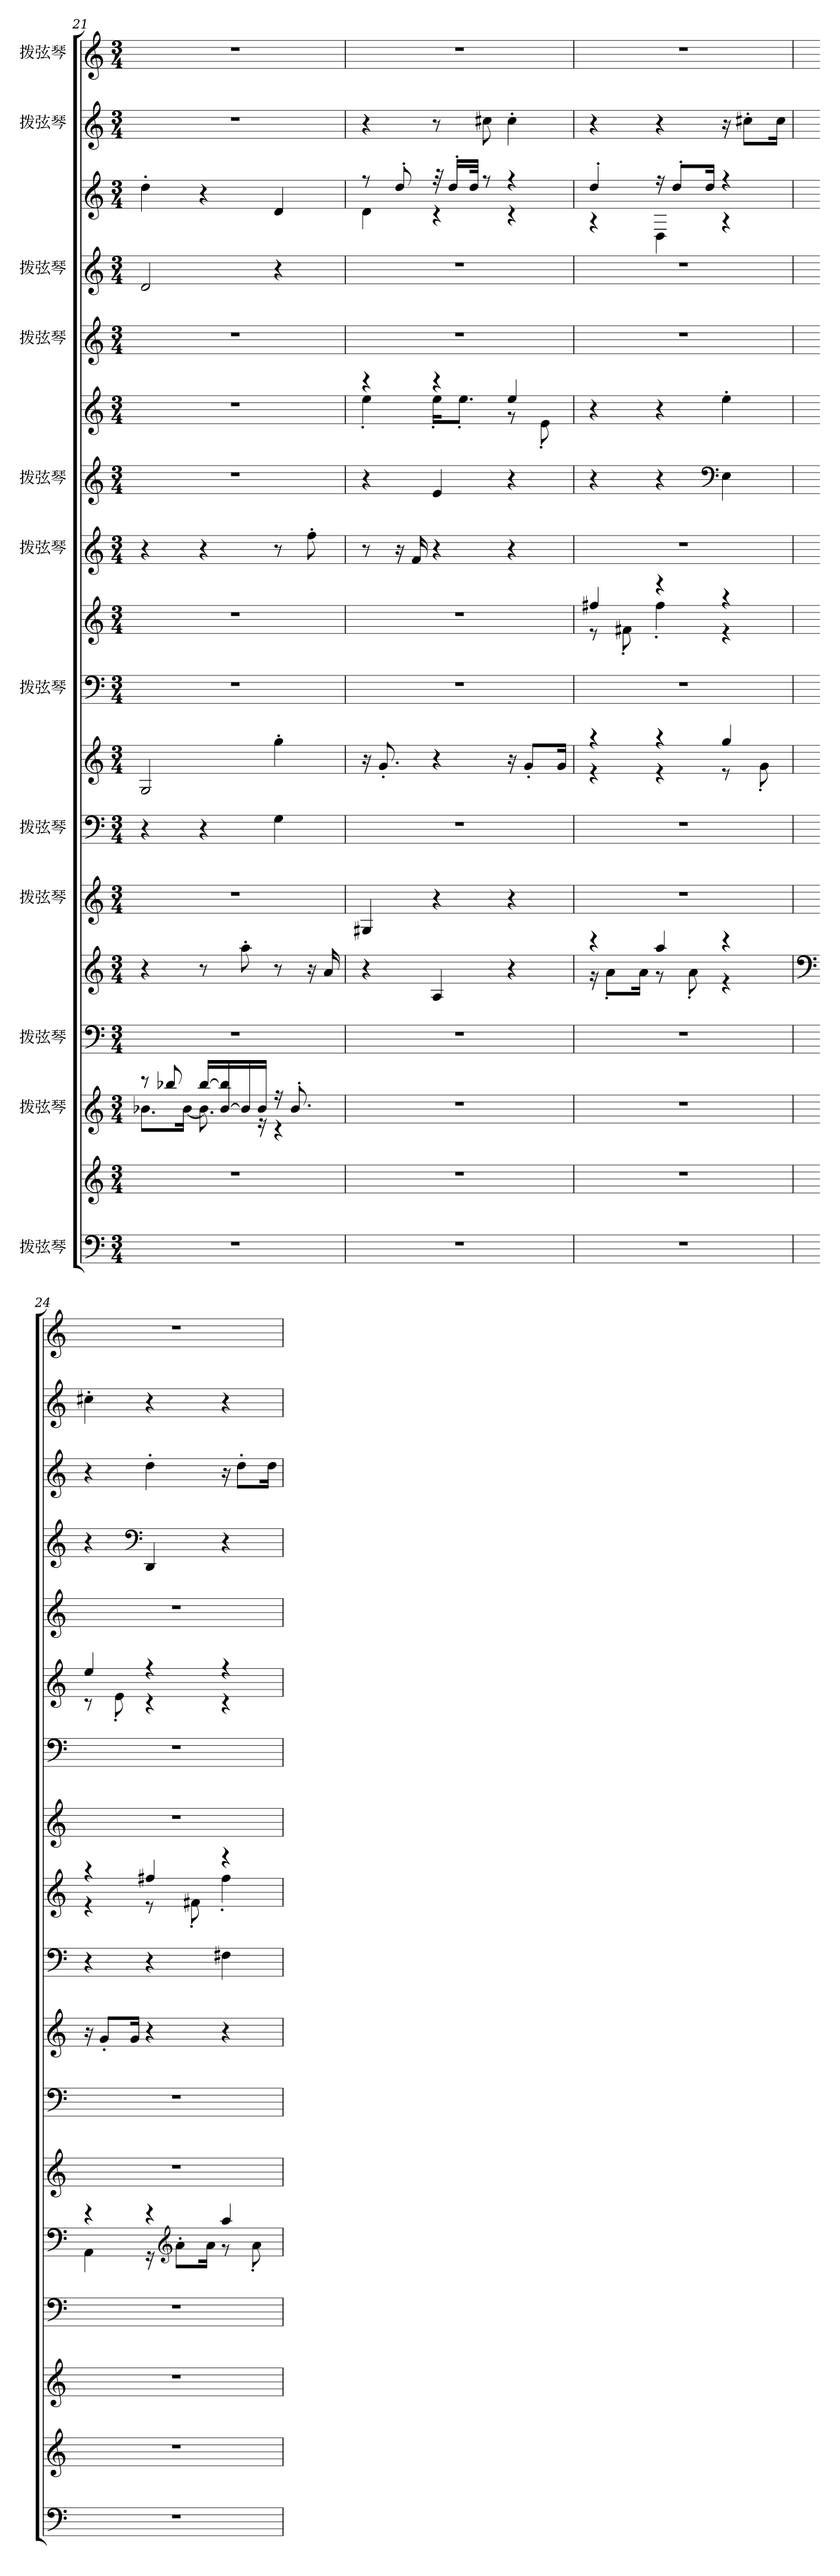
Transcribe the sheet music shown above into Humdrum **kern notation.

**kern	**kern	**kern	**kern	**kern	**kern	**kern	**kern	**kern	**kern	**kern	**kern	**kern	**kern	**kern	**kern	**kern	**kern
*part12	*part12	*part11	*part10	*part10	*part9	*part8	*part8	*part7	*part7	*part6	*part5	*part5	*part4	*part3	*part3	*part2	*part1
*staff18	*staff17	*staff16	*staff15	*staff14	*staff13	*staff12	*staff11	*staff10	*staff9	*staff8	*staff7	*staff6	*staff5	*staff4	*staff3	*staff2	*staff1
*I"拨弦琴	*	*I"拨弦琴	*I"拨弦琴	*	*I"拨弦琴	*I"拨弦琴	*	*I"拨弦琴	*	*I"拨弦琴	*I"拨弦琴	*	*I"拨弦琴	*I"拨弦琴	*	*I"拨弦琴	*I"拨弦琴
*clefF4	*clefG2	*clefG2	*clefF4	*clefG2	*clefG2	*clefF4	*clefG2	*clefF4	*clefG2	*clefG2	*clefG2	*clefG2	*clefG2	*clefG2	*clefG2	*clefG2	*clefG2
*k[]	*k[]	*k[]	*k[]	*k[]	*k[]	*k[]	*k[]	*k[]	*k[]	*k[]	*k[]	*k[]	*k[]	*k[]	*k[]	*k[]	*k[]
*M3/4	*M3/4	*M3/4	*M3/4	*M3/4	*M3/4	*M3/4	*M3/4	*M3/4	*M3/4	*M3/4	*M3/4	*M3/4	*M3/4	*M3/4	*M3/4	*M3/4	*M3/4
=21	=21	=21	=21	=21	=21	=21	=21	=21	=21	=21	=21	=21	=21	=21	=21	=21	=21
*	*	*^	*	*	*	*	*	*	*	*	*	*	*	*	*	*	*
2.r	2.r	8r	8.b-X\L	2.r	4r	2.r	4r	2G/	2.r	2.r	4r	2.r	2.r	2.r	2d/	4dd'\	2.r	2.r
.	.	8bb-X/	.	.	.	.	.	.	.	.	.	.	.	.	.	.	.	.
.	.	.	[16b-\Jk	.	.	.	.	.	.	.	.	.	.	.	.	.	.	.
.	.	[16bb-/LL	8.b-\]	.	8r	.	4r	.	.	.	4r	.	.	.	.	4r	.	.
.	.	[16b-/ 16bb-/]	.	.	.	.	.	.	.	.	.	.	.	.	.	.	.	.
.	.	16b-/]	.	.	8aa'\	.	.	.	.	.	.	.	.	.	.	.	.	.
.	.	16b-/JJ	16r	.	.	.	.	.	.	.	.	.	.	.	.	.	.	.
.	.	16r	4r	.	8r	.	4G\	4gg'\	.	.	8r	.	.	.	4r	4d/	.	.
.	.	8.b-'/	.	.	.	.	.	.	.	.	.	.	.	.	.	.	.	.
.	.	.	.	.	16r	.	.	.	.	.	8ff'\	.	.	.	.	.	.	.
.	.	.	.	.	16a/	.	.	.	.	.	.	.	.	.	.	.	.	.
*	*	*v	*v	*	*	*	*	*	*	*	*	*	*	*	*	*	*	*
!!LO:PB:g=z
=22	=22	=22	=22	=22	=22	=22	=22	=22	=22	=22	=22	=22	=22	=22	=22	=22	=22
*	*	*	*	*	*	*	*	*	*	*	*	*^	*	*	*^	*	*
2.r	2.r	2.r	2.r	4r	4G#X/	2.r	16r	2.r	2.r	8r	4r	4r	4ee'\	2.r	2.r	8r	4d\	4r	2.r
.	.	.	.	.	.	.	8.g'/	.	.	.	.	.	.	.	.	.	.	.	.
.	.	.	.	.	.	.	.	.	.	16r	.	.	.	.	.	8dd'/	.	.	.
.	.	.	.	.	.	.	.	.	.	16f/	.	.	.	.	.	.	.	.	.
.	.	.	.	4A/	4r	.	4r	.	.	4r	4e/	4r	16ee'\KL	.	.	32r	4r	8r	.
.	.	.	.	.	.	.	.	.	.	.	.	.	.	.	.	16dd'/LL	.	.	.
.	.	.	.	.	.	.	.	.	.	.	.	.	8.ee'\J	.	.	.	.	.	.
.	.	.	.	.	.	.	.	.	.	.	.	.	.	.	.	32dd/JJk	.	.	.
.	.	.	.	.	.	.	.	.	.	.	.	.	.	.	.	8r	.	8cc#X\	.
.	.	.	.	4r	4r	.	16r	.	.	4r	4r	4ee/	8r	.	.	4r	4r	4cc#'\	.
.	.	.	.	.	.	.	8g'/L	.	.	.	.	.	.	.	.	.	.	.	.
.	.	.	.	.	.	.	.	.	.	.	.	.	8e'\	.	.	.	.	.	.
.	.	.	.	.	.	.	16g/Jk	.	.	.	.	.	.	.	.	.	.	.	.
*	*	*	*	*	*	*	*	*	*	*	*	*v	*v	*	*	*	*	*	*
=23	=23	=23	=23	=23	=23	=23	=23	=23	=23	=23	=23	=23	=23	=23	=23	=23	=23	=23
*	*	*	*	*^	*	*	*^	*	*^	*	*	*	*	*	*	*	*	*
2.r	2.r	2.r	2.r	4r	16r	2.r	2.r	4r	4r	2.r	4ff#X/	8r	2.r	4r	4r	2.r	2.r	4dd'/	4r	4r	2.r
.	.	.	.	.	8a'\L	.	.	.	.	.	.	.	.	.	.	.	.	.	.	.	.
.	.	.	.	.	.	.	.	.	.	.	.	8f#X'\	.	.	.	.	.	.	.	.	.
.	.	.	.	.	16a\Jk	.	.	.	.	.	.	.	.	.	.	.	.	.	.	.	.
.	.	.	.	4aa/	8r	.	.	4r	4r	.	4r	4ff#'\	.	4r	4r	.	.	16r	4D\	4r	.
.	.	.	.	.	.	.	.	.	.	.	.	.	.	.	.	.	.	8dd'/L	.	.	.
.	.	.	.	.	8a'\	.	.	.	.	.	.	.	.	.	.	.	.	.	.	.	.
.	.	.	.	.	.	.	.	.	.	.	.	.	.	.	.	.	.	16dd/Jk	.	.	.
*	*	*	*	*	*	*	*	*	*	*	*	*	*	*clefF4	*	*	*	*	*	*	*
.	.	.	.	4r	4r	.	.	4gg/	8r	.	4r	4r	.	4E\	4ee'\	.	.	4r	4r	16r	.
.	.	.	.	.	.	.	.	.	.	.	.	.	.	.	.	.	.	.	.	8cc#X'\L	.
.	.	.	.	.	.	.	.	.	8g'\	.	.	.	.	.	.	.	.	.	.	.	.
.	.	.	.	.	.	.	.	.	.	.	.	.	.	.	.	.	.	.	.	16cc#\Jk	.
*	*	*	*	*	*	*	*	*v	*v	*	*	*	*	*	*	*	*	*v	*v	*	*
=24	=24	=24	=24	=24	=24	=24	=24	=24	=24	=24	=24	=24	=24	=24	=24	=24	=24	=24	=24
*	*	*	*	*clefF4	*	*	*	*	*	*	*	*	*	*	*	*	*	*	*
*	*	*	*	*	*	*	*	*	*	*	*	*	*	*^	*	*	*	*	*
2.r	2.r	2.r	2.r	4r	4AA\	2.r	2.r	16r	4r	4r	4r	2.r	2.r	4ee/	8r	2.r	4r	4r	4cc#X'\	2.r
.	.	.	.	.	.	.	.	8g'/L	.	.	.	.	.	.	.	.	.	.	.	.
.	.	.	.	.	.	.	.	.	.	.	.	.	.	.	8e'\	.	.	.	.	.
.	.	.	.	.	.	.	.	16g/Jk	.	.	.	.	.	.	.	.	.	.	.	.
*	*	*	*	*	*	*	*	*	*	*	*	*	*	*	*	*	*clefF4	*	*	*
.	.	.	.	4r	16r	.	.	4r	4r	4ff#X/	8r	.	.	4r	4r	.	4DD/	4dd'\	4r	.
*	*	*	*	*clefG2	*	*	*	*	*	*	*	*	*	*	*	*	*	*	*	*
.	.	.	.	.	8a'\L	.	.	.	.	.	.	.	.	.	.	.	.	.	.	.
.	.	.	.	.	.	.	.	.	.	.	8f#X'\	.	.	.	.	.	.	.	.	.
.	.	.	.	.	16a\Jk	.	.	.	.	.	.	.	.	.	.	.	.	.	.	.
.	.	.	.	4aa/	8r	.	.	4r	4F#X\	4r	4ff#'\	.	.	4r	4r	.	4r	16r	4r	.
.	.	.	.	.	.	.	.	.	.	.	.	.	.	.	.	.	.	8dd'\L	.	.
.	.	.	.	.	8a'\	.	.	.	.	.	.	.	.	.	.	.	.	.	.	.
.	.	.	.	.	.	.	.	.	.	.	.	.	.	.	.	.	.	16dd\Jk	.	.
*	*	*	*	*v	*v	*	*	*	*	*v	*v	*	*	*v	*v	*	*	*	*	*
=	=	=	=	=	=	=	=	=	=	=	=	=	=	=	=	=	=
*-	*-	*-	*-	*-	*-	*-	*-	*-	*-	*-	*-	*-	*-	*-	*-	*-	*-
